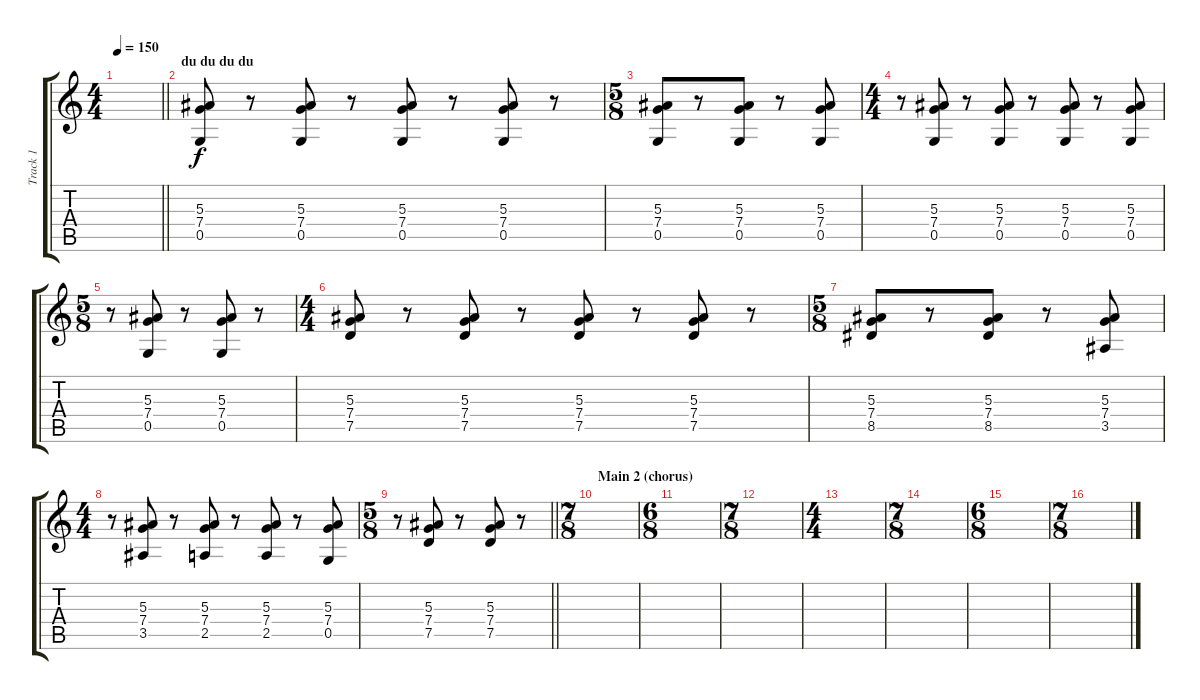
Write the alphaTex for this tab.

\track ("Track 1" "Track 1") {instrument electricguitarjazz}
\staff {score tabs}
\tuning (D4 A3 F3 C3 G2 D2) {hide}
\ts (4 4)
\tempo 150
\clef g2
\barLineRight lightlight
\ks c
|
\section ("" "du du du du")
(5.3 7.4 0.5).8 r.8 (5.3 7.4 0.5).8 r.8 (5.3 7.4 0.5).8 r.8 (5.3 7.4 0.5).8 r.8 |
\ts (5 8)
(5.3 7.4 0.5).8 r.8 (5.3 7.4 0.5).8 r.8 (5.3 7.4 0.5).8 |
\ts (4 4)
r.8 (5.3 7.4 0.5).8 r.8 (5.3 7.4 0.5).8 r.8 (5.3 7.4 0.5).8 r.8 (5.3 7.4 0.5).8 |
\ts (5 8)
r.8 (5.3 7.4 0.5).8 r.8 (5.3 7.4 0.5).8 r.8 |
\ts (4 4)
(5.3 7.4 7.5).8 r.8 (5.3 7.4 7.5).8 r.8 (5.3 7.4 7.5).8 r.8 (5.3 7.4 7.5).8 r.8 |
\ts (5 8)
(5.3 7.4 8.5).8 r.8 (5.3 7.4 8.5).8 r.8 (5.3 7.4 3.5).8 |
\ts (4 4)
r.8 (5.3 7.4 3.5).8 r.8 (5.3 7.4 2.5).8 r.8 (5.3 7.4 2.5).8 r.8 (5.3 7.4 0.5).8 |
\ts (5 8)
\barLineRight lightlight
r.8 (5.3 7.4 7.5).8 r.8 (5.3 7.4 7.5).8 r.8 |
\ts (7 8)
\section ("" "Main 2 (chorus)")
|
\ts (6 8)
|
\ts (7 8)
|
\ts (4 4)
|
\ts (7 8)
|
\ts (6 8)
|
\ts (7 8)
